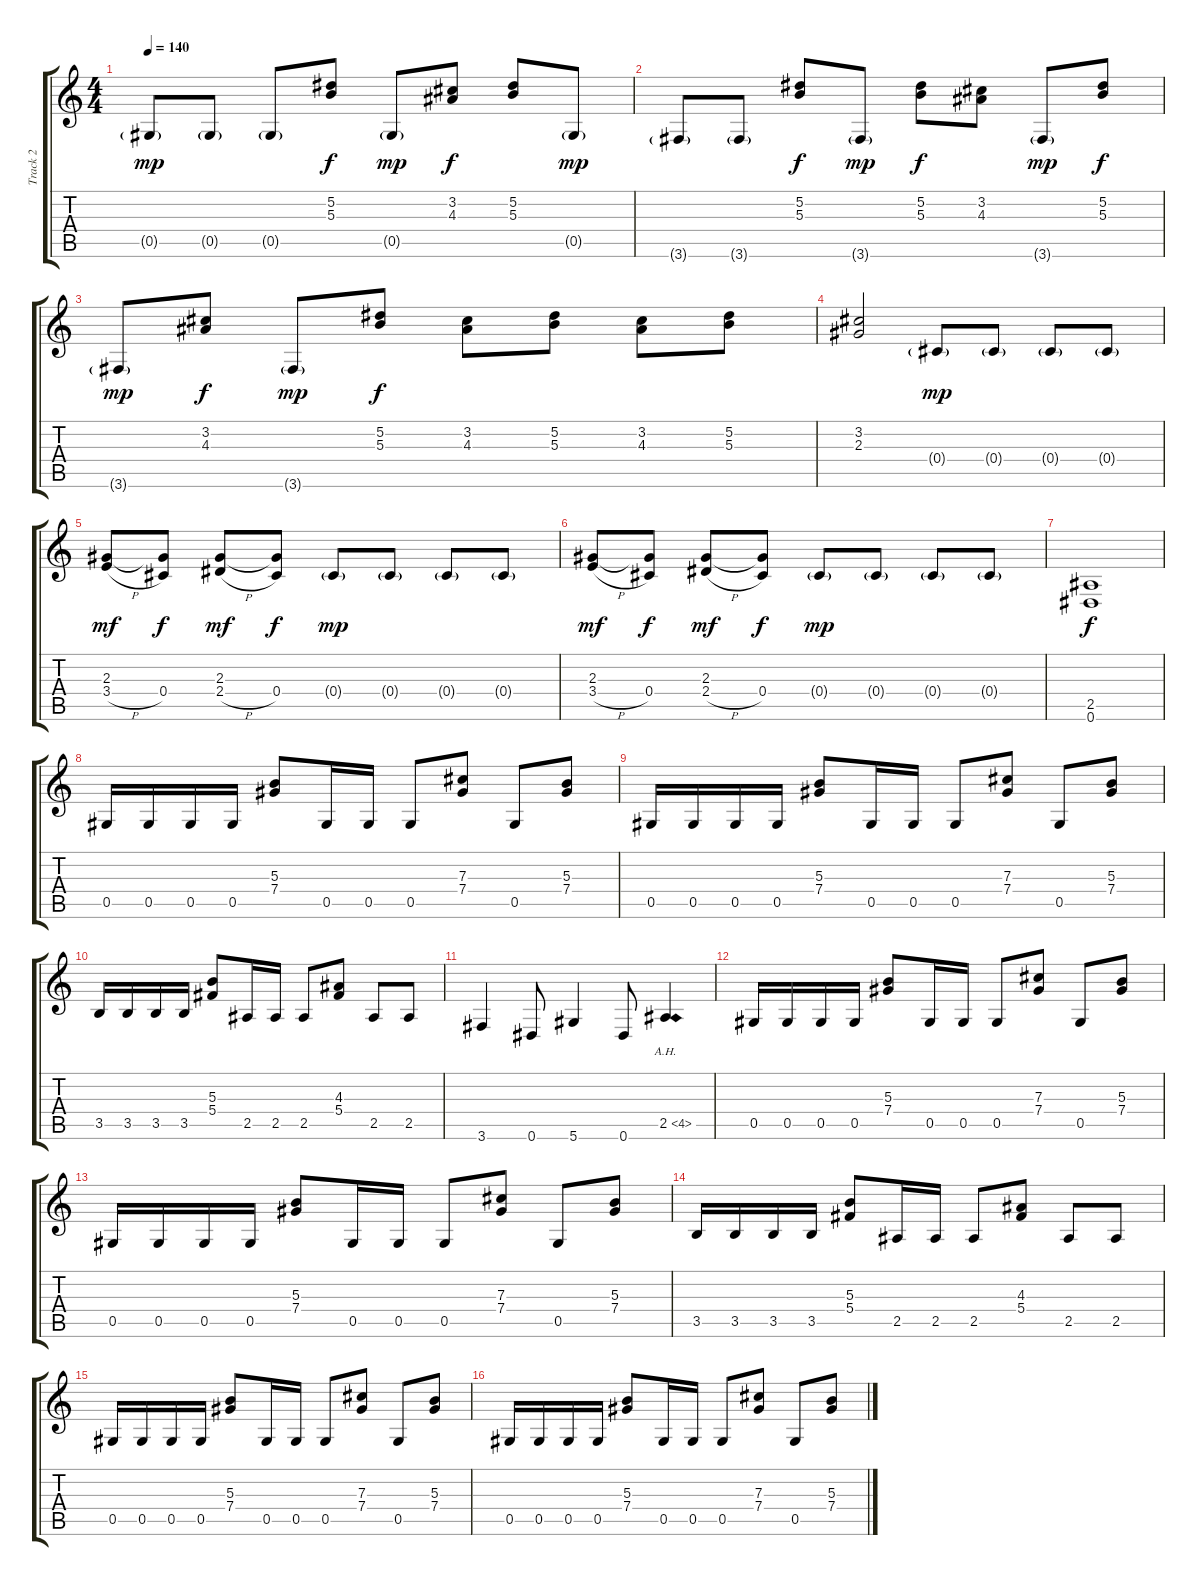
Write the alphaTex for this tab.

\track ("Track 2" "Track 2") {instrument distortionguitar}
\staff {score tabs}
\tuning (Eb4 Bb3 Gb3 Db3 Ab2 Eb2) {hide}
\ts (4 4)
\tempo 140
\clef g2
\ks c
0.5{g}.8{dy mp} 0.5{g}.8 0.5{g}.8 (5.2 5.3).8{dy f} 0.5{g}.8{dy mp} (3.2 4.3).8{dy f} (5.2 5.3).8 0.5{g}.8{dy mp} |
3.6{g}.8 3.6{g}.8 (5.2 5.3).8{dy f} 3.6{g}.8{dy mp} (5.2 5.3).8{dy f} (3.2 4.3).8 3.6{g}.8{dy mp} (5.2 5.3).8{dy f} |
3.6{g}.8{dy mp} (3.2 4.3).8{dy f} 3.6{g}.8{dy mp} (5.2 5.3).8{dy f} (3.2 4.3).8 (5.2 5.3).8 (3.2 4.3).8 (5.2 5.3).8 |
(3.2 2.3).2 0.4{g}.8{dy mp} 0.4{g}.8 0.4{g}.8 0.4{g}.8 |
(2.3 3.4{h}).8{dy mf} (2.3{t} 0.4).8{dy f} (2.3 2.4{h}).8{dy mf} (2.3{t} 0.4).8{dy f} 0.4{g}.8{dy mp} 0.4{g}.8 0.4{g}.8 0.4{g}.8 |
(2.3 3.4{h}).8{dy mf} (2.3{t} 0.4).8{dy f} (2.3 2.4{h}).8{dy mf} (2.3{t} 0.4).8{dy f} 0.4{g}.8{dy mp} 0.4{g}.8 0.4{g}.8 0.4{g}.8 |
(2.5 0.6).1{dy f} |
0.5.16 0.5.16 0.5.16 0.5.16 (5.3 7.4).8 0.5.16 0.5.16 0.5.8 (7.3 7.4).8 0.5.8 (5.3 7.4).8 |
0.5.16 0.5.16 0.5.16 0.5.16 (5.3 7.4).8 0.5.16 0.5.16 0.5.8 (7.3 7.4).8 0.5.8 (5.3 7.4).8 |
3.5.16 3.5.16 3.5.16 3.5.16 (5.3 5.4).8 2.5.16 2.5.16 2.5.8 (4.3 5.4).8 2.5.8 2.5.8 |
3.6.4 0.6.8 5.6.4 0.6.8 2.5{ah 2}.4 |
0.5.16 0.5.16 0.5.16 0.5.16 (5.3 7.4).8 0.5.16 0.5.16 0.5.8 (7.3 7.4).8 0.5.8 (5.3 7.4).8 |
0.5.16 0.5.16 0.5.16 0.5.16 (5.3 7.4).8 0.5.16 0.5.16 0.5.8 (7.3 7.4).8 0.5.8 (5.3 7.4).8 |
3.5.16 3.5.16 3.5.16 3.5.16 (5.3 5.4).8 2.5.16 2.5.16 2.5.8 (4.3 5.4).8 2.5.8 2.5.8 |
0.5.16 0.5.16 0.5.16 0.5.16 (5.3 7.4).8 0.5.16 0.5.16 0.5.8 (7.3 7.4).8 0.5.8 (5.3 7.4).8 |
0.5.16 0.5.16 0.5.16 0.5.16 (5.3 7.4).8 0.5.16 0.5.16 0.5.8 (7.3 7.4).8 0.5.8 (5.3 7.4).8
